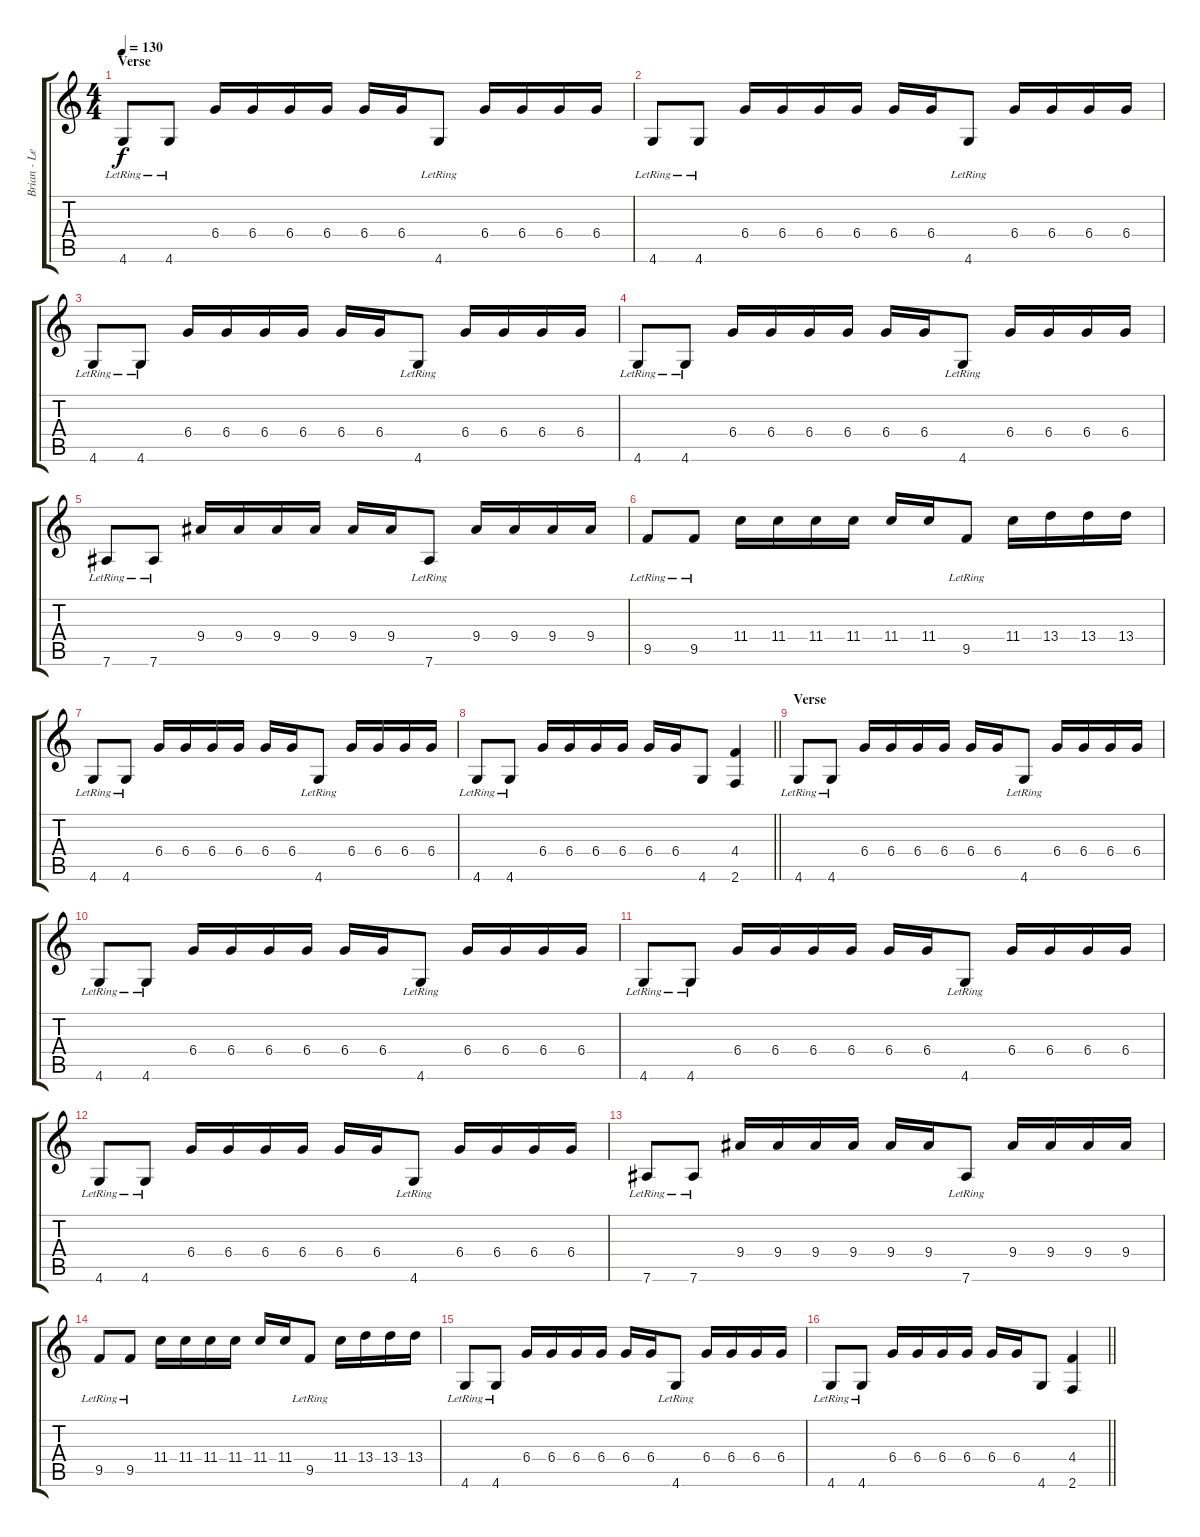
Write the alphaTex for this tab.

\track ("Brian - Lead Guitar" "Brian - Le") {instrument electricguitarclean}
\staff {score tabs}
\tuning (Eb4 Bb3 Gb3 Db3 Ab2 Eb2) {hide}
\ts (4 4)
\section ("" "Verse")
\tempo 130
\clef g2
\ks c
4.6{lr}.8{dy f} 4.6{lr}.8 6.4.16 6.4.16 6.4.16 6.4.16 6.4.16 6.4.16 4.6{lr}.8 6.4.16 6.4.16 6.4.16 6.4.16 |
4.6{lr}.8 4.6{lr}.8 6.4.16 6.4.16 6.4.16 6.4.16 6.4.16 6.4.16 4.6{lr}.8 6.4.16 6.4.16 6.4.16 6.4.16 |
4.6{lr}.8 4.6{lr}.8 6.4.16 6.4.16 6.4.16 6.4.16 6.4.16 6.4.16 4.6{lr}.8 6.4.16 6.4.16 6.4.16 6.4.16 |
4.6{lr}.8 4.6{lr}.8 6.4.16 6.4.16 6.4.16 6.4.16 6.4.16 6.4.16 4.6{lr}.8 6.4.16 6.4.16 6.4.16 6.4.16 |
7.6{lr}.8 7.6{lr}.8 9.4.16 9.4.16 9.4.16 9.4.16 9.4.16 9.4.16 7.6{lr}.8 9.4.16 9.4.16 9.4.16 9.4.16 |
9.5{lr}.8 9.5{lr}.8 11.4.16 11.4.16 11.4.16 11.4.16 11.4.16 11.4.16 9.5{lr}.8 11.4.16 13.4.16 13.4.16 13.4.16 |
4.6{lr}.8 4.6{lr}.8 6.4.16 6.4.16 6.4.16 6.4.16 6.4.16 6.4.16 4.6{lr}.8 6.4.16 6.4.16 6.4.16 6.4.16 |
\barLineRight lightlight
4.6{lr}.8 4.6{lr}.8 6.4.16 6.4.16 6.4.16 6.4.16 6.4.16 6.4.16 4.6.8 (4.4 2.6).4 |
\section ("" "Verse")
4.6{lr}.8 4.6{lr}.8 6.4.16 6.4.16 6.4.16 6.4.16 6.4.16 6.4.16 4.6{lr}.8 6.4.16 6.4.16 6.4.16 6.4.16 |
4.6{lr}.8 4.6{lr}.8 6.4.16 6.4.16 6.4.16 6.4.16 6.4.16 6.4.16 4.6{lr}.8 6.4.16 6.4.16 6.4.16 6.4.16 |
4.6{lr}.8 4.6{lr}.8 6.4.16 6.4.16 6.4.16 6.4.16 6.4.16 6.4.16 4.6{lr}.8 6.4.16 6.4.16 6.4.16 6.4.16 |
4.6{lr}.8 4.6{lr}.8 6.4.16 6.4.16 6.4.16 6.4.16 6.4.16 6.4.16 4.6{lr}.8 6.4.16 6.4.16 6.4.16 6.4.16 |
7.6{lr}.8 7.6{lr}.8 9.4.16 9.4.16 9.4.16 9.4.16 9.4.16 9.4.16 7.6{lr}.8 9.4.16 9.4.16 9.4.16 9.4.16 |
9.5{lr}.8 9.5{lr}.8 11.4.16 11.4.16 11.4.16 11.4.16 11.4.16 11.4.16 9.5{lr}.8 11.4.16 13.4.16 13.4.16 13.4.16 |
4.6{lr}.8 4.6{lr}.8 6.4.16 6.4.16 6.4.16 6.4.16 6.4.16 6.4.16 4.6{lr}.8 6.4.16 6.4.16 6.4.16 6.4.16 |
\barLineRight lightlight
4.6{lr}.8 4.6{lr}.8 6.4.16 6.4.16 6.4.16 6.4.16 6.4.16 6.4.16 4.6.8 (4.4 2.6).4
